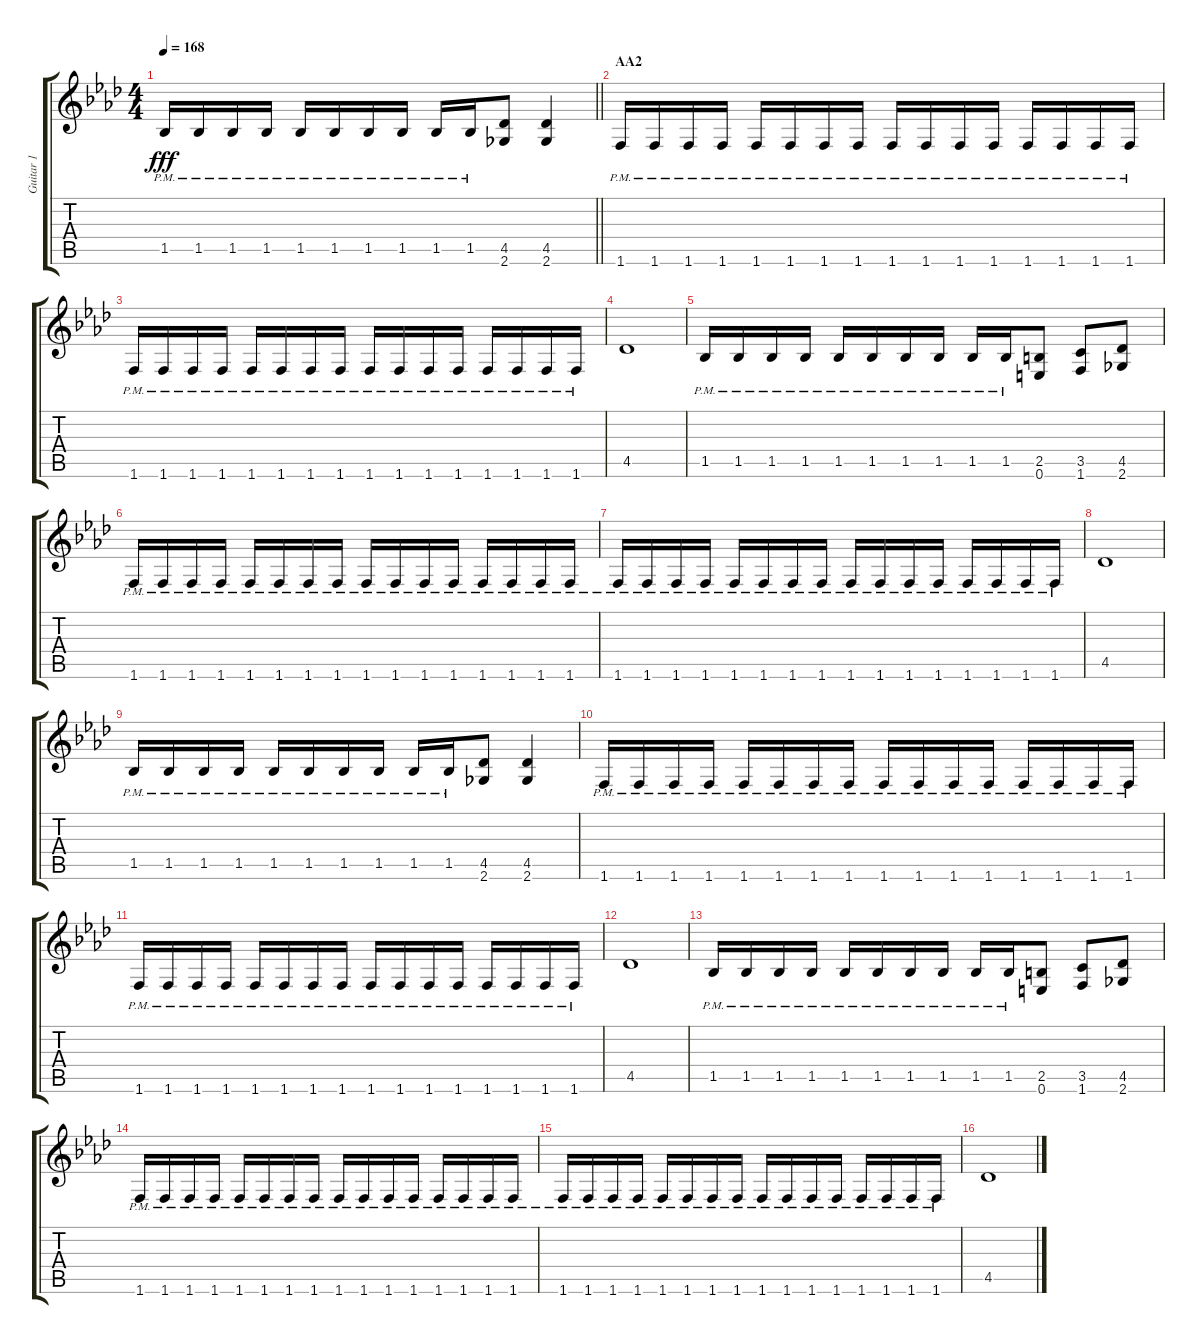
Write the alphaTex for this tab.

\track ("Guitar 1" "Guitar 1") {instrument distortionguitar}
\staff {score tabs}
\tuning (E4 B3 G3 D3 A2 E2) {hide}
\ts (4 4)
\tempo 168
\clef g2
\barLineRight lightlight
\ks fminor
1.5{pm}.16{dy fff} 1.5{pm}.16 1.5{pm}.16 1.5{pm}.16 1.5{pm}.16 1.5{pm}.16 1.5{pm}.16 1.5{pm}.16 1.5{pm}.16 1.5{pm}.16 (4.5 2.6).8 (4.5 2.6).4 |
\section ("" "AA2")
1.6{pm}.16 1.6{pm}.16 1.6{pm}.16 1.6{pm}.16 1.6{pm}.16 1.6{pm}.16 1.6{pm}.16 1.6{pm}.16 1.6{pm}.16 1.6{pm}.16 1.6{pm}.16 1.6{pm}.16 1.6{pm}.16 1.6{pm}.16 1.6{pm}.16 1.6{pm}.16 |
1.6{pm}.16 1.6{pm}.16 1.6{pm}.16 1.6{pm}.16 1.6{pm}.16 1.6{pm}.16 1.6{pm}.16 1.6{pm}.16 1.6{pm}.16 1.6{pm}.16 1.6{pm}.16 1.6{pm}.16 1.6{pm}.16 1.6{pm}.16 1.6{pm}.16 1.6{pm}.16 |
4.5.1 |
1.5{pm}.16 1.5{pm}.16 1.5{pm}.16 1.5{pm}.16 1.5{pm}.16 1.5{pm}.16 1.5{pm}.16 1.5{pm}.16 1.5{pm}.16 1.5{pm}.16 (2.5 0.6).8 (3.5 1.6).8 (4.5 2.6).8 |
1.6{pm}.16 1.6{pm}.16 1.6{pm}.16 1.6{pm}.16 1.6{pm}.16 1.6{pm}.16 1.6{pm}.16 1.6{pm}.16 1.6{pm}.16 1.6{pm}.16 1.6{pm}.16 1.6{pm}.16 1.6{pm}.16 1.6{pm}.16 1.6{pm}.16 1.6{pm}.16 |
1.6{pm}.16 1.6{pm}.16 1.6{pm}.16 1.6{pm}.16 1.6{pm}.16 1.6{pm}.16 1.6{pm}.16 1.6{pm}.16 1.6{pm}.16 1.6{pm}.16 1.6{pm}.16 1.6{pm}.16 1.6{pm}.16 1.6{pm}.16 1.6{pm}.16 1.6{pm}.16 |
4.5.1 |
1.5{pm}.16 1.5{pm}.16 1.5{pm}.16 1.5{pm}.16 1.5{pm}.16 1.5{pm}.16 1.5{pm}.16 1.5{pm}.16 1.5{pm}.16 1.5{pm}.16 (4.5 2.6).8 (4.5 2.6).4 |
1.6{pm}.16 1.6{pm}.16 1.6{pm}.16 1.6{pm}.16 1.6{pm}.16 1.6{pm}.16 1.6{pm}.16 1.6{pm}.16 1.6{pm}.16 1.6{pm}.16 1.6{pm}.16 1.6{pm}.16 1.6{pm}.16 1.6{pm}.16 1.6{pm}.16 1.6{pm}.16 |
1.6{pm}.16 1.6{pm}.16 1.6{pm}.16 1.6{pm}.16 1.6{pm}.16 1.6{pm}.16 1.6{pm}.16 1.6{pm}.16 1.6{pm}.16 1.6{pm}.16 1.6{pm}.16 1.6{pm}.16 1.6{pm}.16 1.6{pm}.16 1.6{pm}.16 1.6{pm}.16 |
4.5.1 |
1.5{pm}.16 1.5{pm}.16 1.5{pm}.16 1.5{pm}.16 1.5{pm}.16 1.5{pm}.16 1.5{pm}.16 1.5{pm}.16 1.5{pm}.16 1.5{pm}.16 (2.5 0.6).8 (3.5 1.6).8 (4.5 2.6).8 |
1.6{pm}.16 1.6{pm}.16 1.6{pm}.16 1.6{pm}.16 1.6{pm}.16 1.6{pm}.16 1.6{pm}.16 1.6{pm}.16 1.6{pm}.16 1.6{pm}.16 1.6{pm}.16 1.6{pm}.16 1.6{pm}.16 1.6{pm}.16 1.6{pm}.16 1.6{pm}.16 |
1.6{pm}.16 1.6{pm}.16 1.6{pm}.16 1.6{pm}.16 1.6{pm}.16 1.6{pm}.16 1.6{pm}.16 1.6{pm}.16 1.6{pm}.16 1.6{pm}.16 1.6{pm}.16 1.6{pm}.16 1.6{pm}.16 1.6{pm}.16 1.6{pm}.16 1.6{pm}.16 |
4.5.1
